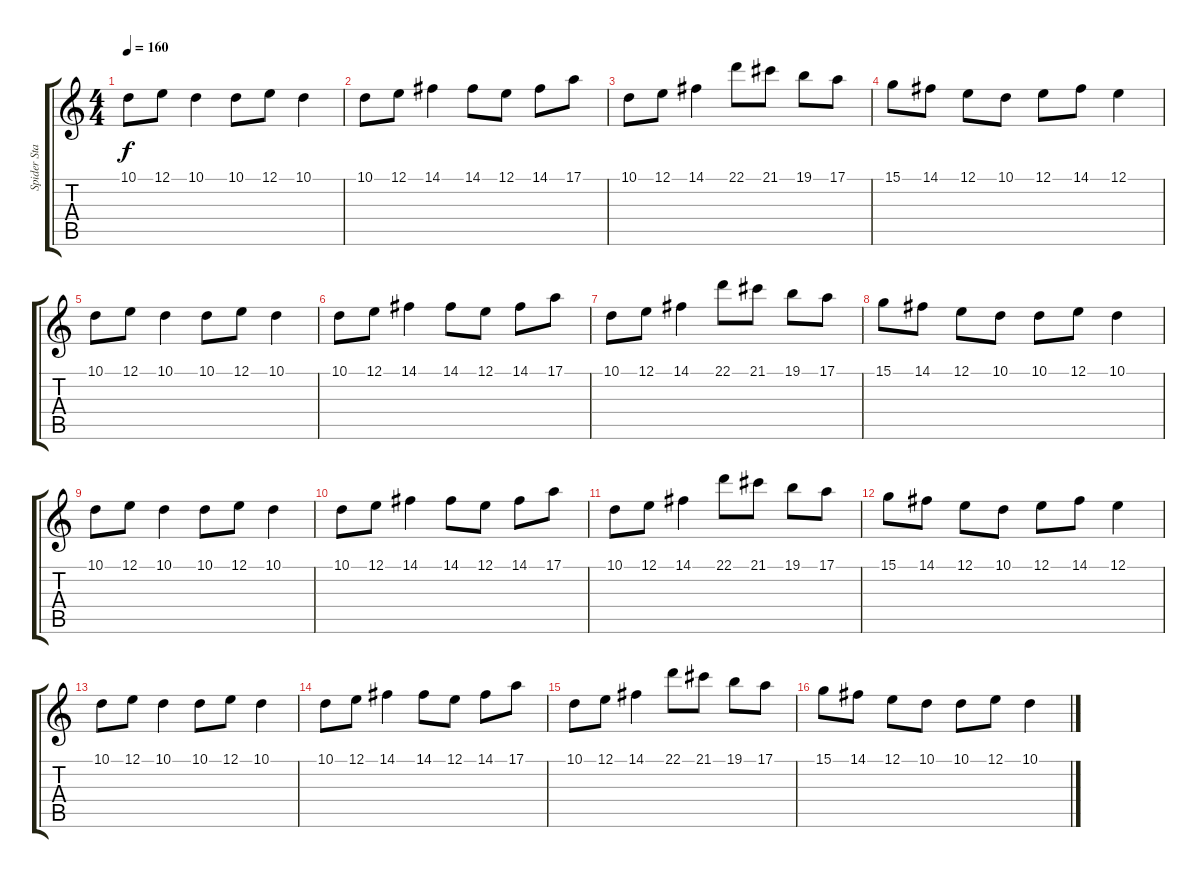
\track ("Spider Stacy - tin whistle" "Spider Sta") {instrument piccolo}
\staff {score tabs}
\tuning (E4 B3 G3 D3 A2 E2) {hide}
\ts (4 4)
\tempo 160
\clef g2
\ks c
10.1.8{dy f} 12.1.8 10.1.4 10.1.8 12.1.8 10.1.4 |
10.1.8 12.1.8 14.1.4 14.1.8 12.1.8 14.1.8 17.1.8 |
10.1.8 12.1.8 14.1.4 22.1.8 21.1.8 19.1.8 17.1.8 |
15.1.8 14.1.8 12.1.8 10.1.8 12.1.8 14.1.8 12.1.4 |
10.1.8 12.1.8 10.1.4 10.1.8 12.1.8 10.1.4 |
10.1.8 12.1.8 14.1.4 14.1.8 12.1.8 14.1.8 17.1.8 |
10.1.8 12.1.8 14.1.4 22.1.8 21.1.8 19.1.8 17.1.8 |
15.1.8 14.1.8 12.1.8 10.1.8 10.1.8 12.1.8 10.1.4 |
10.1.8 12.1.8 10.1.4 10.1.8 12.1.8 10.1.4 |
10.1.8 12.1.8 14.1.4 14.1.8 12.1.8 14.1.8 17.1.8 |
10.1.8 12.1.8 14.1.4 22.1.8 21.1.8 19.1.8 17.1.8 |
15.1.8 14.1.8 12.1.8 10.1.8 12.1.8 14.1.8 12.1.4 |
10.1.8 12.1.8 10.1.4 10.1.8 12.1.8 10.1.4 |
10.1.8 12.1.8 14.1.4 14.1.8 12.1.8 14.1.8 17.1.8 |
10.1.8 12.1.8 14.1.4 22.1.8 21.1.8 19.1.8 17.1.8 |
15.1.8 14.1.8 12.1.8 10.1.8 10.1.8 12.1.8 10.1.4
